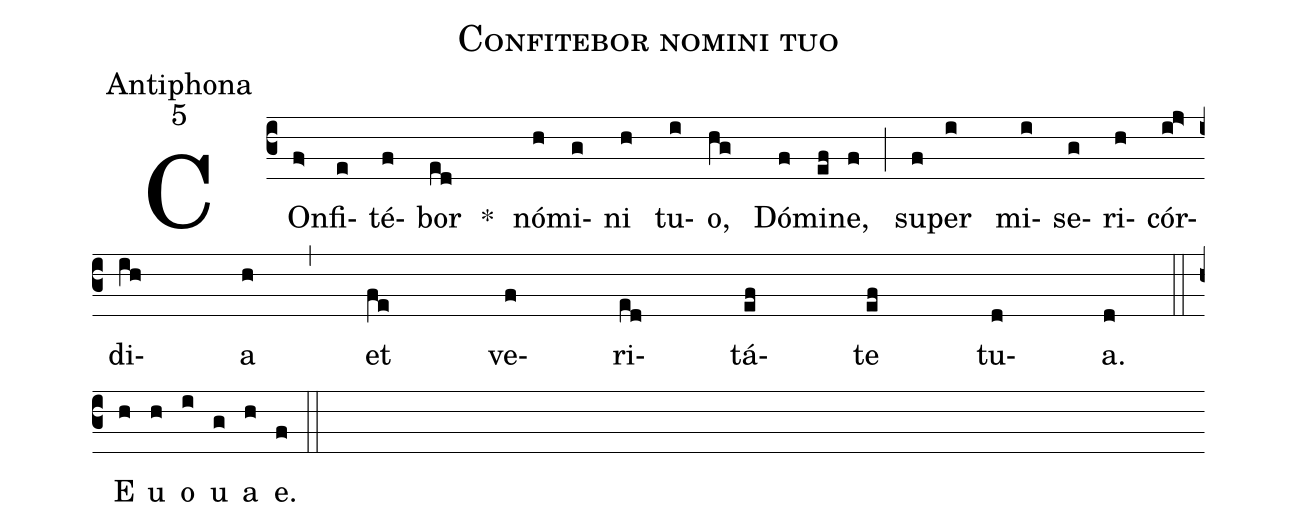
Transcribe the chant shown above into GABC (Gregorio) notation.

name:Confitebor nomini tuo;
office-part:Antiphona;
mode:5;
%%
(c3)  COn(f>)fi(e)té(f)bor(ed) *() nó(h)mi(g)ni(h) tu(i)o,(hg) Dó(f)mi(ef)ne,(f) (;)
su(f)per(i) mi(i)se(g)ri(h)cór(ij>)di(ih)a(h) (,) et(fe) ve(f)ri(ed)tá(ef)te(ef) tu(d)a.(d) (::) (z)
E(h) u(h) o(i) u(g) a(h) e.(f) (::)
